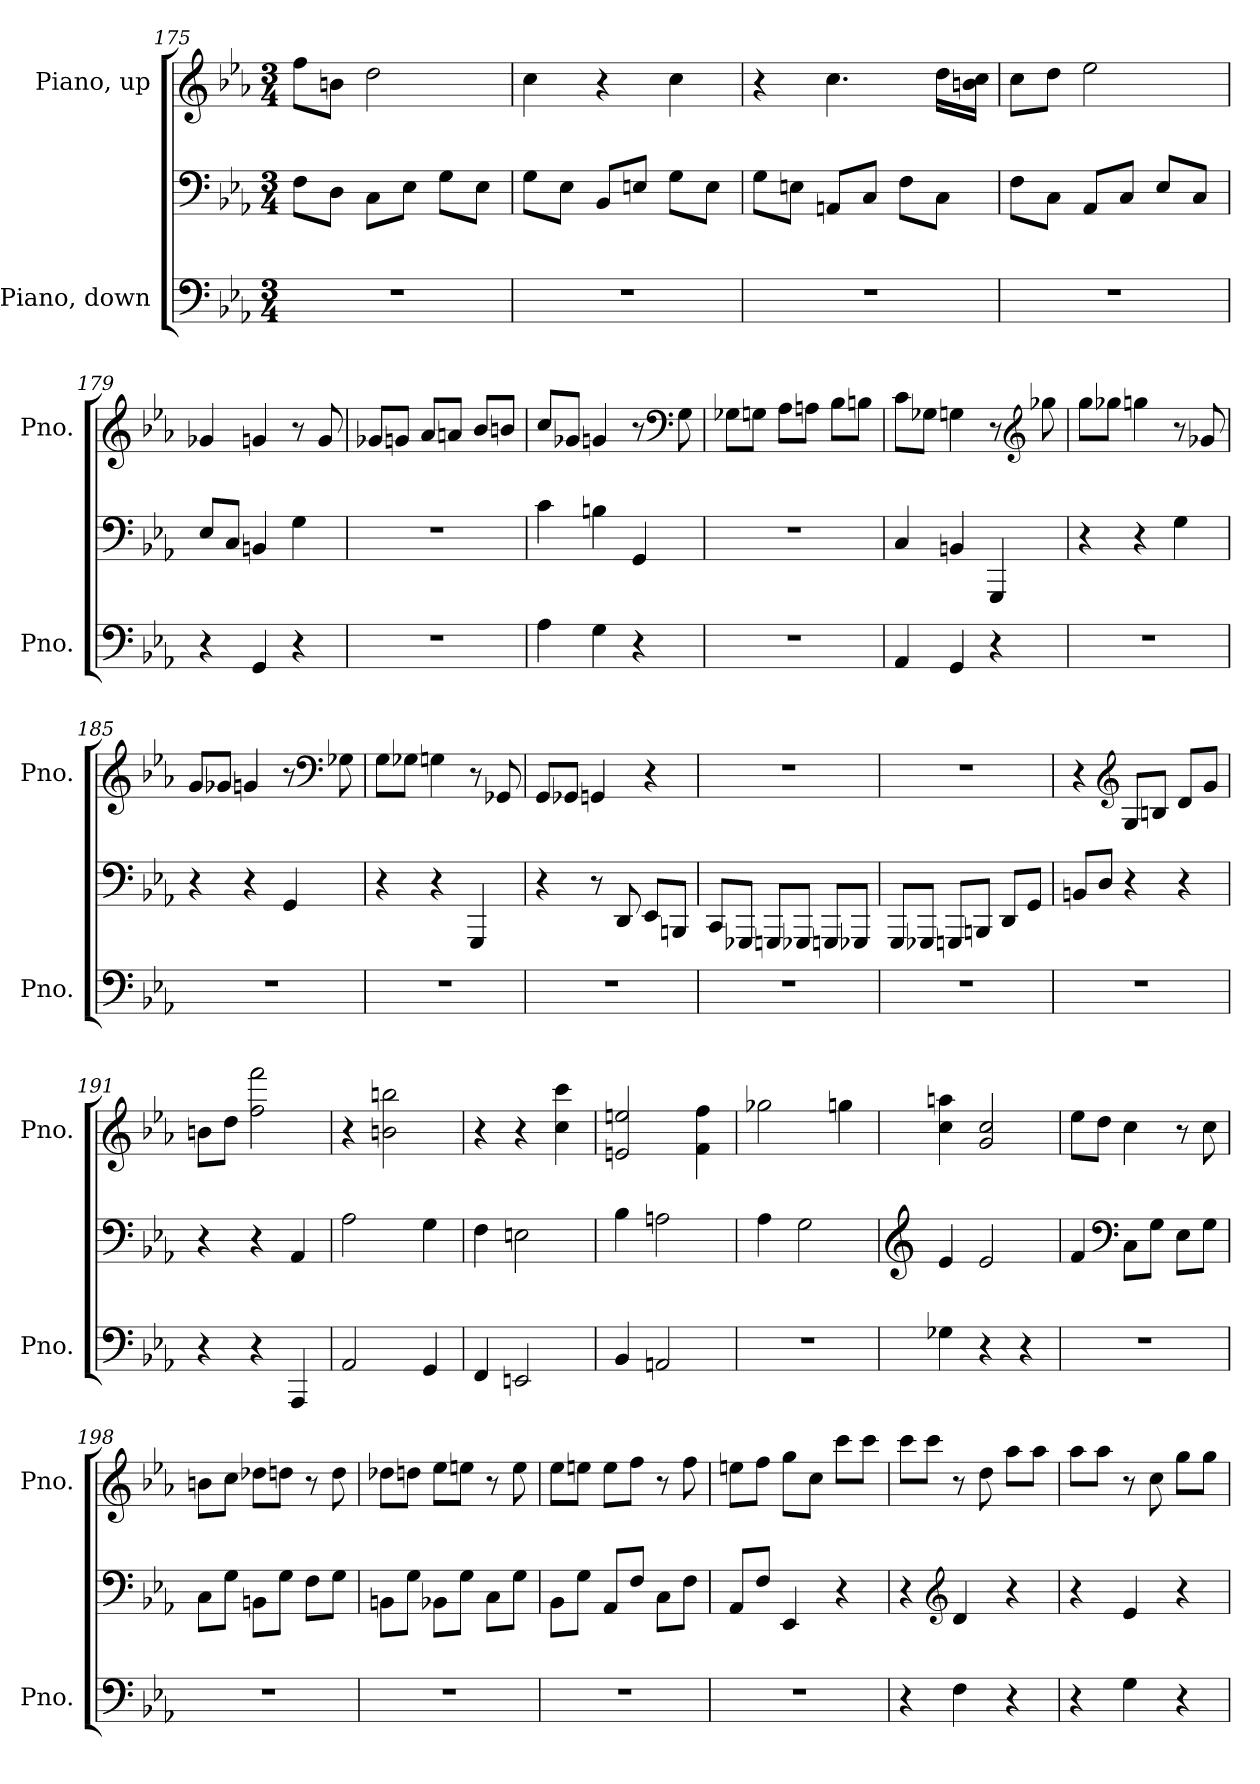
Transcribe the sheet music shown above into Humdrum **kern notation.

**kern	**kern	**kern
*part2	*part2	*part1
*staff3	*staff2	*staff1
*I"Piano, down	*	*I"Piano, up
*I'Pno.	*	*I'Pno.
*clefF4	*clefF4	*clefG2
*k[b-e-a-]	*k[b-e-a-]	*k[b-e-a-]
*M3/4	*M3/4	*M3/4
=175	=175	=175
2.r	8F\L	8ff\L
.	8D\J	8bn\J
.	8C\L	2dd\
.	8E-\J	.
.	8G\L	.
.	8E-\J	.
=176	=176	=176
2.r	8G\L	4cc\
.	8E-\J	.
.	8BB-/L	4r
.	8En/J	.
.	8G\L	4cc\
.	8E\J	.
=177	=177	=177
2.r	8G\L	4r
.	8En\J	.
.	8AAn/L	4.cc\
.	8C/J	.
.	8F\L	.
.	8C\J	16dd\LL
.	.	16bn\ 16cc\JJ
!!LO:PB:g=z
=178	=178	=178
2.r	8F\L	8cc\L
.	8C\J	8dd\J
.	8AA-/L	2ee-\
.	8C/J	.
.	8E-/L	.
.	8C/J	.
=179	=179	=179
4r	8E-/L	4g-X/
.	8C/J	.
4GG/	4BBn/	4gn/
4r	4G\	8r
.	.	8g/
=180	=180	=180
2.r	2.r	8g-X/L
.	.	8gn/J
.	.	8a-/L
.	.	8an/J
.	.	8b-/L
.	.	8bn/J
=181	=181	=181
4A-\	4c\	8cc/L
.	.	8g-X/J
4G\	4Bn\	4gn/
4r	4GG/	8r
*	*	*clefF4
.	.	8G\
=182	=182	=182
2.r	2.r	8G-X\L
.	.	8Gn\J
.	.	8A-\L
.	.	8An\J
.	.	8B-\L
.	.	8Bn\J
!!LO:LB:g=z
=183	=183	=183
4AA-/	4C/	8c\L
.	.	8G-X\J
4GG/	4BBn/	4Gn\
4r	4GGG/	8r
*	*	*clefG2
.	.	8gg-X\
=184	=184	=184
2.r	4r	8gg\L
.	.	8gg-X\J
.	4r	4ggn\
.	4G\	8r
.	.	8g-X/
=185	=185	=185
2.r	4r	8g/L
.	.	8g-X/J
.	4r	4gn/
.	4GG/	8r
*	*	*clefF4
.	.	8G-X\
=186	=186	=186
2.r	4r	8G\L
.	.	8G-X\J
.	4r	4Gn\
.	4GGG/	8r
.	.	8GG-X/
!!LO:LB:g=z
=187	=187	=187
2.r	4r	8GG/L
.	.	8GG-X/J
.	8r	4GGn/
.	8DD/	.
.	8EE-/L	4r
.	8BBBn/J	.
=188	=188	=188
2.r	8CC/L	2.r
.	8GGG-X/J	.
.	8GGGn/L	.
.	8GGG-X/J	.
.	8GGGn/L	.
.	8GGG-X/J	.
=189	=189	=189
2.r	8GGG/L	2.r
.	8GGG-X/J	.
.	8GGGn/L	.
.	8BBBn/J	.
.	8DD/L	.
.	8GG/J	.
=190	=190	=190
2.r	8BBn/L	4r
.	8D/J	.
*	*	*clefG2
.	4r	8G/L
.	.	8Bn/J
.	4r	8d/L
.	.	8g/J
!!LO:LB:g=z
=191	=191	=191
4r	4r	8bn\L
.	.	8dd\J
4r	4r	2ff\ 2fff\
4AAA-/	4AA-/	.
=192	=192	=192
2AA-/	2A-\	4r
.	.	2bn\ 2bbn\
4GG/	4G\	.
=193	=193	=193
4FF/	4F\	4r
2EEn/	2En\	4r
.	.	4cc\ 4ccc\
=194	=194	=194
4BB-/	4B-\	2en/ 2een/
2AAn/	2An\	.
.	.	4f\ 4ff\
=195	=195	=195
2.r	4A-\	2gg-X\
.	2G\	.
.	.	4ggn\
=196	=196	=196
*	*clefG2	*
4G-X\	4e-/	4cc\ 4aan\
4r	2e-/	2g/ 2cc/
4r	.	.
=197	=197	=197
2.r	4f/	8ee-\L
.	.	8dd\J
*	*clefF4	*
.	8C\L	4cc\
.	8G\J	.
.	8E-\L	8r
.	8G\J	8cc\
!!LO:PB:g=z
=198	=198	=198
2.r	8C\L	8bn\L
.	8G\J	8cc\J
.	8BBn\L	8dd-X\L
.	8G\J	8ddn\J
.	8F\L	8r
.	8G\J	8dd\
=199	=199	=199
2.r	8BBn\L	8dd-X\L
.	8G\J	8ddn\J
.	8BB-X\L	8ee-\L
.	8G\J	8een\J
.	8C\L	8r
.	8G\J	8ee\
=200	=200	=200
2.r	8BB-\L	8ee-\L
.	8G\J	8een\J
.	8AA-/L	8ee\L
.	8F/J	8ff\J
.	8C\L	8r
.	8F\J	8ff\
=201	=201	=201
2.r	8AA-/L	8een\L
.	8F/J	8ff\J
.	4EE-/	8gg\L
.	.	8cc\J
.	4r	8ccc\L
.	.	8ccc\J
=202	=202	=202
4r	4r	8ccc\L
.	.	8ccc\J
*	*clefG2	*
4F\	4d/	8r
.	.	8dd\
4r	4r	8aa-\L
.	.	8aa-\J
!!LO:LB:g=z
=203	=203	=203
4r	4r	8aa-\L
.	.	8aa-\J
4G\	4e-/	8r
.	.	8cc\
4r	4r	8gg\L
.	.	8gg\J
=	=	=
*-	*-	*-
